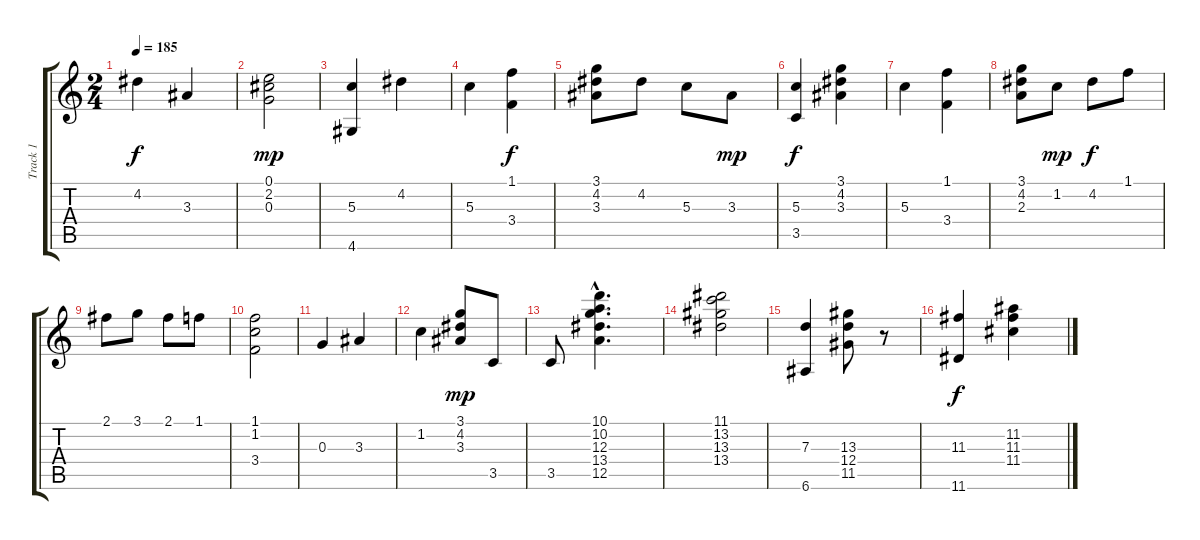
\track ("Track 1" "Track 1") {instrument acousticguitarnylon}
\staff {score tabs}
\tuning (E4 B3 G3 D3 A2 E2) {hide}
\ts (2 4)
\tempo 185
\clef g2
\ks c
4.2.4{dy f} 3.3.4 |
(0.1 2.2 0.3).2{dy mp} |
(5.3 4.6).4 4.2.4 |
5.3.4 (1.1 3.4).4{dy f} |
(3.1 4.2 3.3).8 4.2.8 5.3.8 3.3.8{dy mp} |
(5.3 3.5).4{dy f} (3.1 4.2 3.3).4 |
5.3.4 (1.1 3.4).4 |
(3.1 4.2 2.3).8 1.2.8{dy mp} 4.2.8{dy f} 1.1.8 |
2.1.8 3.1.8 2.1.8 1.1.8 |
(1.1 1.2 3.4).2 |
0.3.4 3.3.4 |
1.2.4 (3.1 4.2 3.3).8{dy mp} 3.5.8 |
3.5.8 (10.1{hac} 10.2{hac} 12.3{hac} 13.4{hac} 12.5{hac}).4{d} |
(11.1 13.2 13.3 13.4).2 |
(7.3 6.6).4 (13.3 12.4 11.5).8 r.8 |
(11.3 11.6).4{dy f} (11.2 11.3 11.4).4
